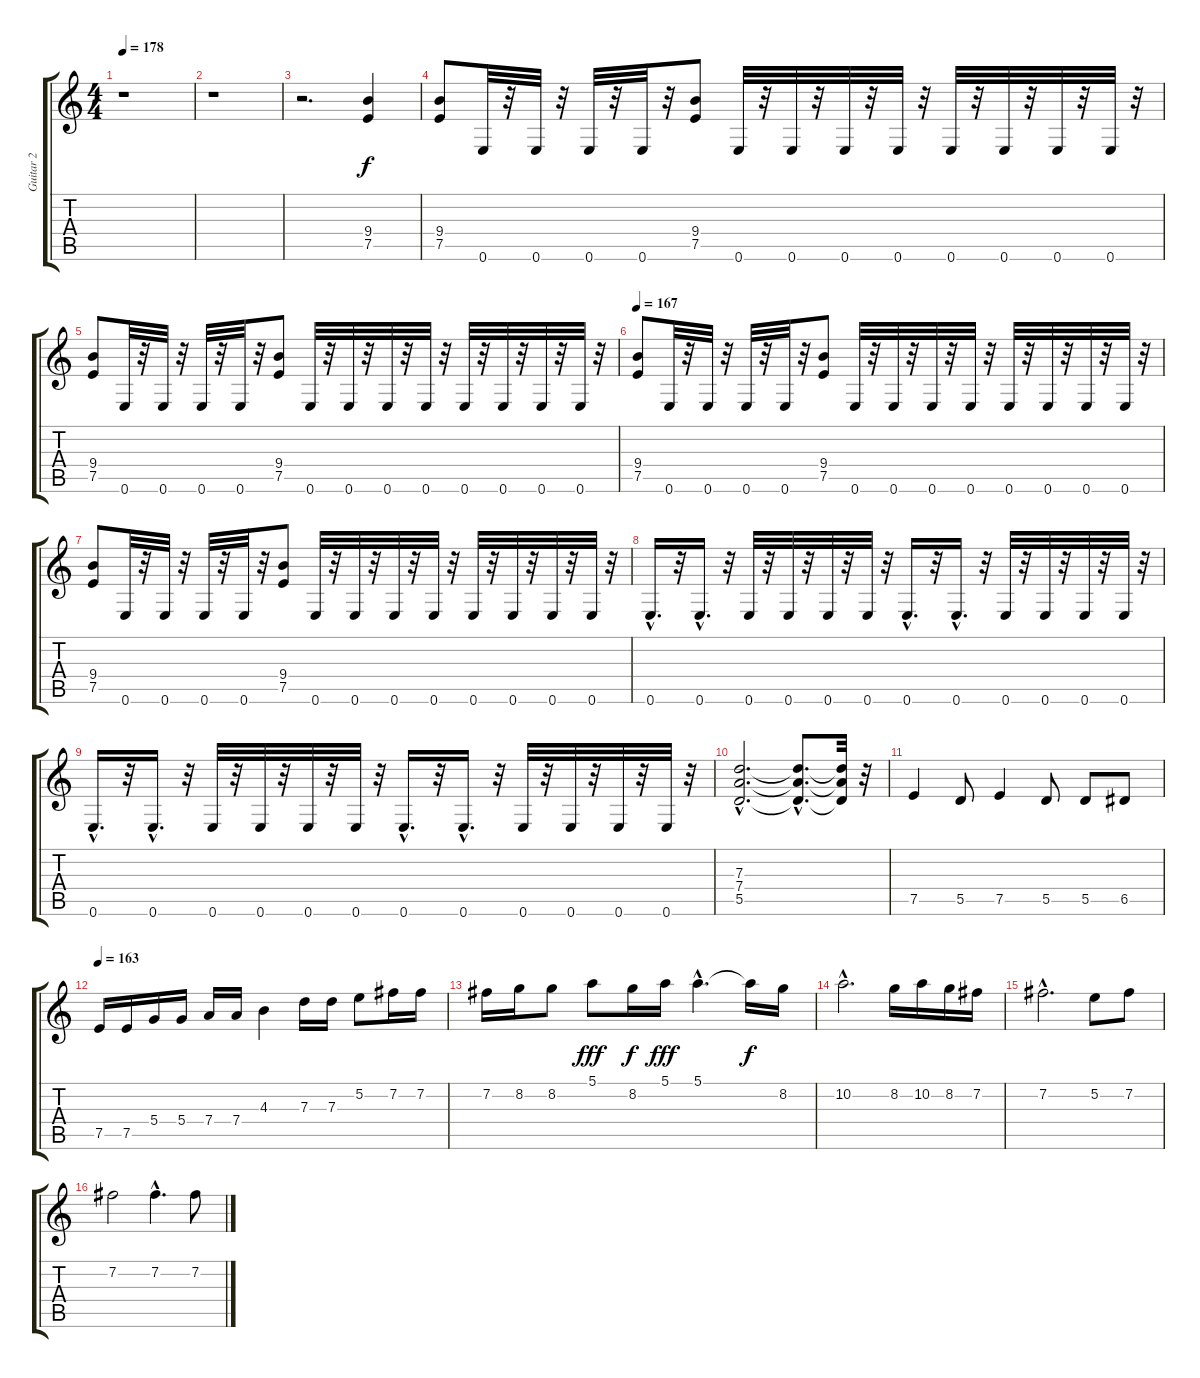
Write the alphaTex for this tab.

\track ("Guitar 2 " "Guitar 2 ") {instrument distortionguitar}
\staff {score tabs}
\tuning (E4 B3 G3 D3 A2 E2) {hide}
\ts (4 4)
\tempo 178
\clef g2
\ks c
r.1{dy f} |
r.1 |
r.2{d} (9.4 7.5).4 |
(9.4 7.5).8 0.6.32 r.32 0.6.32 r.32 0.6.32 r.32 0.6.32 r.32 (9.4 7.5).8 0.6.32 r.32 0.6.32 r.32 0.6.32 r.32 0.6.32 r.32 0.6.32 r.32 0.6.32 r.32 0.6.32 r.32 0.6.32 r.32 |
(9.4 7.5).8 0.6.32 r.32 0.6.32 r.32 0.6.32 r.32 0.6.32 r.32 (9.4 7.5).8 0.6.32 r.32 0.6.32 r.32 0.6.32 r.32 0.6.32 r.32 0.6.32 r.32 0.6.32 r.32 0.6.32 r.32 0.6.32 r.32 |
\tempo 167
(9.4 7.5).8 0.6.32 r.32 0.6.32 r.32 0.6.32 r.32 0.6.32 r.32 (9.4 7.5).8 0.6.32 r.32 0.6.32 r.32 0.6.32 r.32 0.6.32 r.32 0.6.32 r.32 0.6.32 r.32 0.6.32 r.32 0.6.32 r.32 |
(9.4 7.5).8 0.6.32 r.32 0.6.32 r.32 0.6.32 r.32 0.6.32 r.32 (9.4 7.5).8 0.6.32 r.32 0.6.32 r.32 0.6.32 r.32 0.6.32 r.32 0.6.32 r.32 0.6.32 r.32 0.6.32 r.32 0.6.32 r.32 |
0.6{hac}.16{d} r.32 0.6{hac}.16{d} r.32 0.6.32 r.32 0.6.32 r.32 0.6.32 r.32 0.6.32 r.32 0.6{hac}.16{d} r.32 0.6{hac}.16{d} r.32 0.6.32 r.32 0.6.32 r.32 0.6.32 r.32 0.6.32 r.32 |
0.6{hac}.16{d} r.32 0.6{hac}.16{d} r.32 0.6.32 r.32 0.6.32 r.32 0.6.32 r.32 0.6.32 r.32 0.6{hac}.16{d} r.32 0.6{hac}.16{d} r.32 0.6.32 r.32 0.6.32 r.32 0.6.32 r.32 0.6.32 r.32 |
(7.3{hac} 7.4{hac} 5.5{hac}).2{d} (7.3{hac t} 7.4{hac t} 5.5{hac t}).8{d} (7.3{t} 7.4{t} 5.5{t}).32 r.32 |
7.5.4 5.5.8 7.5.4 5.5.8 5.5.8 6.5.8 |
\tempo 163
7.5.16 7.5.16 5.4.16 5.4.16 7.4.16 7.4.16 4.3.4 7.3.16 7.3.16 5.2.8 7.2.16 7.2.16 |
7.2.16 8.2.16 8.2.8 5.1.8{dy fff} 8.2.16{dy f} 5.1.16{dy fff} 5.1{hac}.4{d} 5.1{t}.16{dy f} 8.2.16 |
10.2{hac}.2{d} 8.2.16 10.2.16 8.2.16 7.2.16 |
7.2{hac}.2{d} 5.2.8 7.2.8 |
7.2.2 7.2{hac}.4{d} 7.2.8
